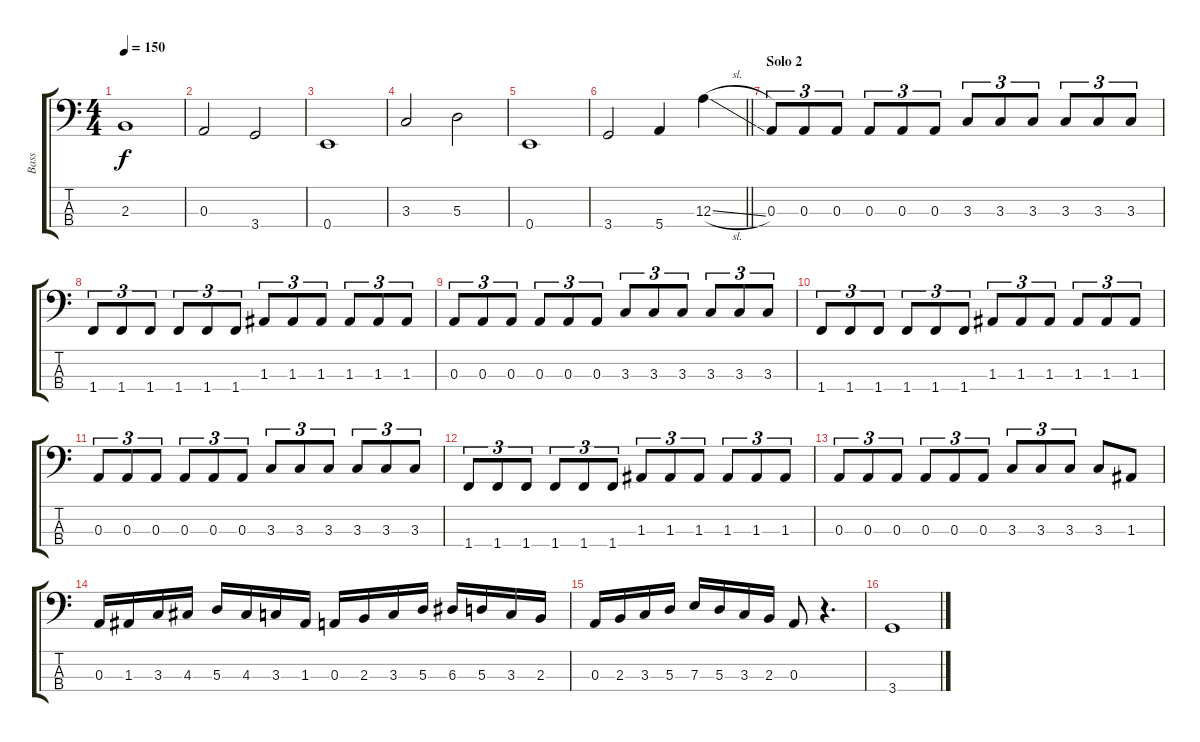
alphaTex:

\track ("Bass" "Bass") {instrument electricbassfinger}
\staff {score tabs}
\tuning (G2 D2 A1 E1) {hide}
\ts (4 4)
\tempo 150
\clef f4
\ks aminor
2.3.1{dy f} |
0.3.2 3.4.2 |
0.4.1 |
3.3.2 5.3.2 |
0.4.1 |
\barLineRight lightlight
3.4.2 5.4.4 12.3{sl}.4 |
\section ("" "Solo 2")
0.3.8{tu (3 2)} 0.3.8{tu (3 2)} 0.3.8{tu (3 2)} 0.3.8{tu (3 2)} 0.3.8{tu (3 2)} 0.3.8{tu (3 2)} 3.3.8{tu (3 2)} 3.3.8{tu (3 2)} 3.3.8{tu (3 2)} 3.3.8{tu (3 2)} 3.3.8{tu (3 2)} 3.3.8{tu (3 2)} |
1.4.8{tu (3 2)} 1.4.8{tu (3 2)} 1.4.8{tu (3 2)} 1.4.8{tu (3 2)} 1.4.8{tu (3 2)} 1.4.8{tu (3 2)} 1.3.8{tu (3 2)} 1.3.8{tu (3 2)} 1.3.8{tu (3 2)} 1.3.8{tu (3 2)} 1.3.8{tu (3 2)} 1.3.8{tu (3 2)} |
0.3.8{tu (3 2)} 0.3.8{tu (3 2)} 0.3.8{tu (3 2)} 0.3.8{tu (3 2)} 0.3.8{tu (3 2)} 0.3.8{tu (3 2)} 3.3.8{tu (3 2)} 3.3.8{tu (3 2)} 3.3.8{tu (3 2)} 3.3.8{tu (3 2)} 3.3.8{tu (3 2)} 3.3.8{tu (3 2)} |
1.4.8{tu (3 2)} 1.4.8{tu (3 2)} 1.4.8{tu (3 2)} 1.4.8{tu (3 2)} 1.4.8{tu (3 2)} 1.4.8{tu (3 2)} 1.3.8{tu (3 2)} 1.3.8{tu (3 2)} 1.3.8{tu (3 2)} 1.3.8{tu (3 2)} 1.3.8{tu (3 2)} 1.3.8{tu (3 2)} |
0.3.8{tu (3 2)} 0.3.8{tu (3 2)} 0.3.8{tu (3 2)} 0.3.8{tu (3 2)} 0.3.8{tu (3 2)} 0.3.8{tu (3 2)} 3.3.8{tu (3 2)} 3.3.8{tu (3 2)} 3.3.8{tu (3 2)} 3.3.8{tu (3 2)} 3.3.8{tu (3 2)} 3.3.8{tu (3 2)} |
1.4.8{tu (3 2)} 1.4.8{tu (3 2)} 1.4.8{tu (3 2)} 1.4.8{tu (3 2)} 1.4.8{tu (3 2)} 1.4.8{tu (3 2)} 1.3.8{tu (3 2)} 1.3.8{tu (3 2)} 1.3.8{tu (3 2)} 1.3.8{tu (3 2)} 1.3.8{tu (3 2)} 1.3.8{tu (3 2)} |
0.3.8{tu (3 2)} 0.3.8{tu (3 2)} 0.3.8{tu (3 2)} 0.3.8{tu (3 2)} 0.3.8{tu (3 2)} 0.3.8{tu (3 2)} 3.3.8{tu (3 2)} 3.3.8{tu (3 2)} 3.3.8{tu (3 2)} 3.3.8 1.3.8 |
0.3.16 1.3.16 3.3.16 4.3.16 5.3.16 4.3.16 3.3.16 1.3.16 0.3.16 2.3.16 3.3.16 5.3.16 6.3.16 5.3.16 3.3.16 2.3.16 |
0.3.16 2.3.16 3.3.16 5.3.16 7.3.16 5.3.16 3.3.16 2.3.16 0.3.8 r.4{d} |
3.4.1
